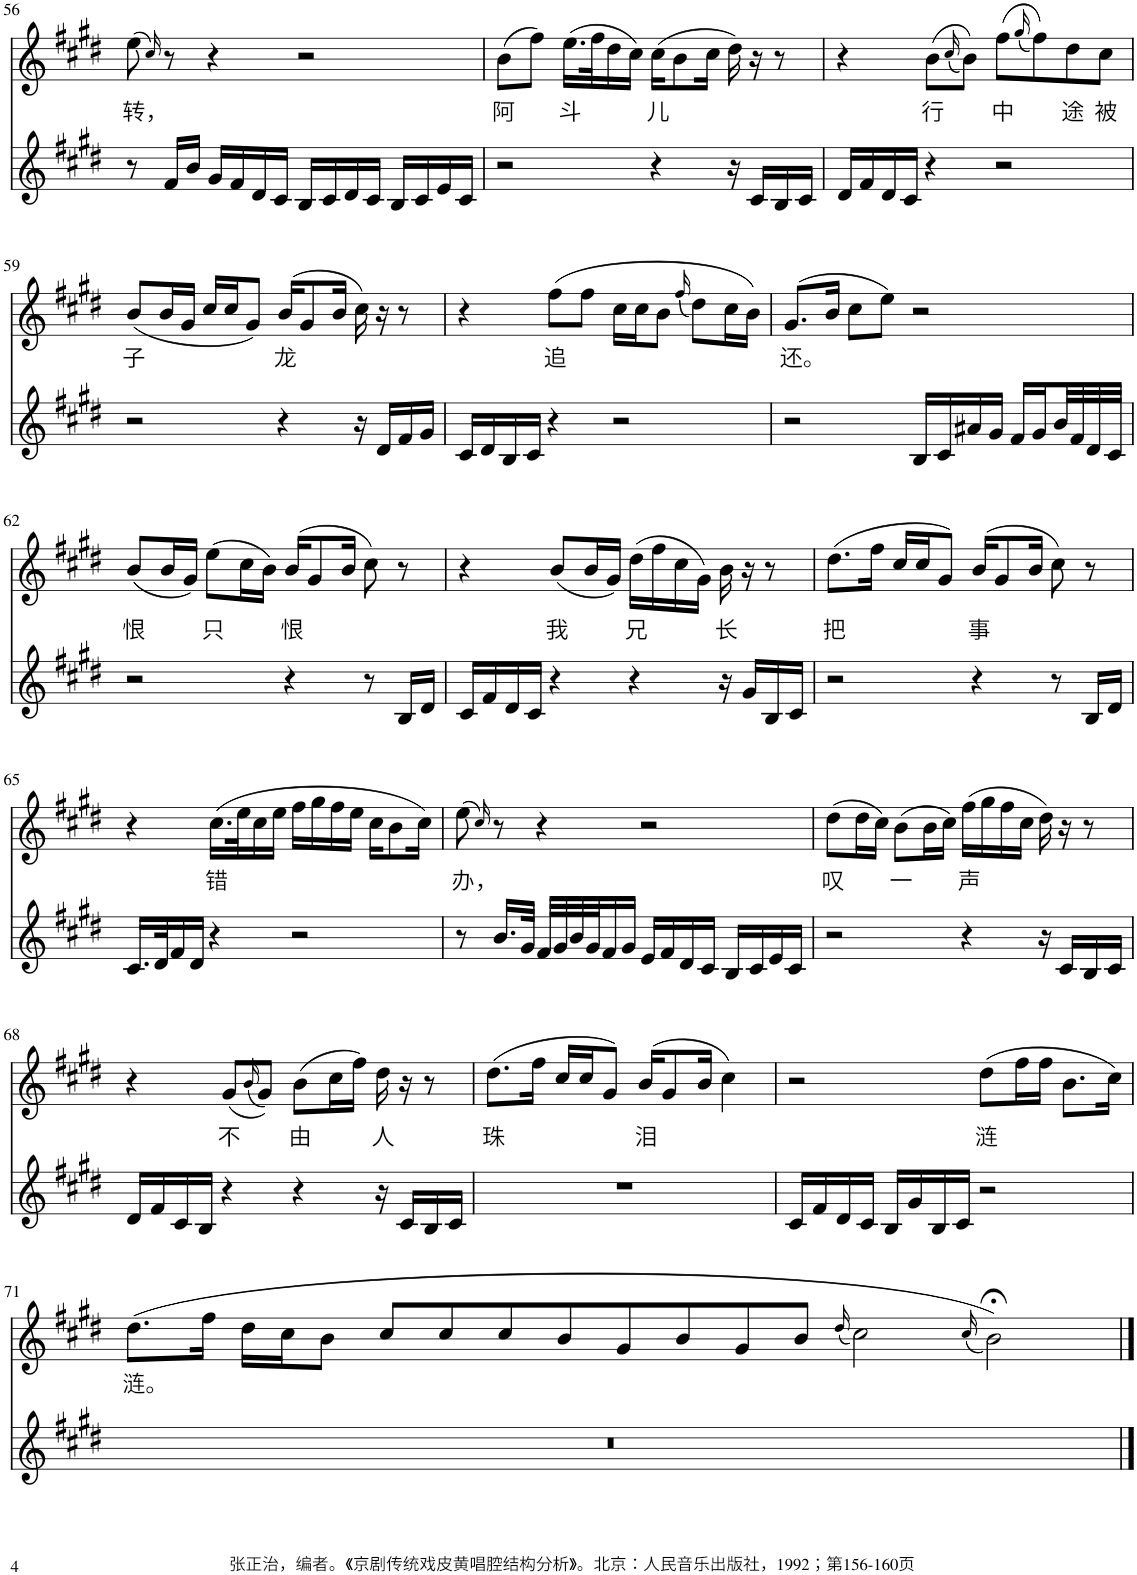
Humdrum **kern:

**kern	**kern	**text
*part2	*part1	*part1
*staff2	*staff1	*staff1
*I"Piano	*I"Piano	*
*I'Pno	*I'Pno	*
!!LO:PB:g=z
*clefG2	*clefG2	*
*k[f#c#g#d#]	*k[f#c#g#d#]	*
*M4/4	*M4/4	*
=56	=56	=56
!	!	!LO:LY:b
8r	(8ee\	转，
.	16qcc#/)	.
16f#/LL	8r	.
16b/JJ	.	.
16g#/LL	4r	.
16f#/	.	.
16d#/	.	.
16c#/JJ	.	.
16B/LL	2r	.
16c#/	.	.
16d#/	.	.
16c#/JJ	.	.
16B/LL	.	.
16c#/	.	.
16e/	.	.
16c#/JJ	.	.
=57	=57	=57
!	!	!LO:LY:b
2r	(8b\L	阿
.	8ff#\J)	.
!	!	!LO:LY:b
.	(16.ee\LL	斗
.	32ff#\K	.
.	16dd#\	.
.	16cc#\JJ)	.
!	!	!LO:LY:b
4r	(16cc#\KL	儿
.	8b\	.
.	16cc#\Jk	.
16r	16dd#\)	.
16c#/LL	16r	.
16B/	8r	.
16c#/JJ	.	.
=58	=58	=58
16d#/LL	4r	.
16f#/	.	.
16d#/	.	.
16c#/JJ	.	.
!	!	!LO:LY:b
4r	(8b\L	行
.	(16qcc#/	.
.	8b\J))	.
!	!	!LO:LY:b
2r	(8ff#\L	中
.	(16qgg#/	.
.	8ff#\))	.
!	!	!LO:LY:b
.	8dd#\	途
!	!	!LO:LY:b
.	8cc#\J	被
!!LO:LB:g=z
=59	=59	=59
!	!	!LO:LY:b
2r	(8b/L	子
.	16b/L	.
.	16g#/JJ	.
.	16cc#/LL	.
.	16cc#/J	.
.	8g#/J)	.
!	!	!LO:LY:b
4r	(16b/KL	龙
.	8g#/	.
.	16b/Jk	.
16r	16cc#\)	.
16d#/LL	16r	.
16f#/	8r	.
16g#/JJ	.	.
=60	=60	=60
16c#/LL	4r	.
16d#/	.	.
16B/	.	.
16c#/JJ	.	.
!	!	!LO:LY:b
4r	(8ff#\L	追
.	8ff#\J	.
2r	16cc#\LL	.
.	16cc#\J	.
.	8b\J	.
.	(16qff#/	.
.	8dd#\L)	.
.	16cc#\L	.
.	16b\JJ)	.
=61	=61	=61
!	!	!LO:LY:b
2r	(8.g#/L	还。
.	16b/Jk	.
.	8cc#\L	.
.	8ee\J)	.
16B/LL	2r	.
16c#/	.	.
16a#X/	.	.
16g#/JJ	.	.
16f#/LL	.	.
16g#/	.	.
32b/L	.	.
32f#/	.	.
32d#/	.	.
32c#/JJJ	.	.
!!LO:LB:g=z
=62	=62	=62
!	!	!LO:LY:b
2r	(8b/L	恨
.	16b/L	.
.	16g#/JJ)	.
!	!	!LO:LY:b
.	(8ee\L	只
.	16cc#\L	.
.	16b\JJ)	.
!	!	!LO:LY:b
4r	(16b/KL	恨
.	8g#/	.
.	16b/Jk	.
8r	8cc#\)	.
16B/LL	8r	.
16d#/JJ	.	.
=63	=63	=63
16c#/LL	4r	.
16f#/	.	.
16d#/	.	.
16c#/JJ	.	.
!	!	!LO:LY:b
4r	(8b/L	我
.	16b/L	.
.	16g#/JJ)	.
!	!	!LO:LY:b
4r	(16dd#\LL	兄
.	16ff#\	.
.	16cc#\	.
.	16g#\JJ)	.
!	!	!LO:LY:b
16r	16b\	长
16g#/LL	16r	.
16B/	8r	.
16c#/JJ	.	.
=64	=64	=64
!	!	!LO:LY:b
2r	(8.dd#\L	把
.	16ff#\Jk	.
.	16cc#/LL	.
.	16cc#/J	.
.	8g#/J)	.
!	!	!LO:LY:b
4r	(16b/KL	事
.	8g#/	.
.	16b/Jk	.
8r	8cc#\)	.
16B/LL	8r	.
16d#/JJ	.	.
!!LO:LB:g=z
=65	=65	=65
16.c#/LL	4r	.
32d#/K	.	.
16f#/	.	.
16d#/JJ	.	.
!	!	!LO:LY:b
4r	(16.cc#\LL	错
.	32ee\K	.
.	16cc#\	.
.	16ee\JJ	.
2r	16ff#\LL	.
.	16gg#\	.
.	16ff#\	.
.	16ee\JJ	.
.	16cc#\KL	.
.	8b\	.
.	16cc#\Jk)	.
=66	=66	=66
!	!	!LO:LY:b
8r	(8ee\	办，
.	16qcc#/)	.
16.b/LL	8r	.
32g#/JJk	.	.
32f#/LLL	4r	.
32g#/	.	.
32b/	.	.
32g#/J	.	.
16f#/	.	.
16g#/JJ	.	.
16e/LL	2r	.
16f#/	.	.
16d#/	.	.
16c#/JJ	.	.
16B/LL	.	.
16c#/	.	.
16e/	.	.
16c#/JJ	.	.
=67	=67	=67
!	!	!LO:LY:b
2r	(8dd#\L	叹
.	16dd#\L	.
.	16cc#\JJ)	.
!	!	!LO:LY:b
.	(8b\L	一
.	16b\L	.
.	16cc#\JJ)	.
!	!	!LO:LY:b
4r	(16ff#\LL	声
.	16gg#\	.
.	16ff#\	.
.	16cc#\JJ	.
16r	16dd#\)	.
16c#/LL	16r	.
16B/	8r	.
16c#/JJ	.	.
!!LO:LB:g=z
=68	=68	=68
16d#/LL	4r	.
16f#/	.	.
16c#/	.	.
16B/JJ	.	.
!	!	!LO:LY:b
4r	(8g#/L	不
.	(16qb/	.
.	8g#/J))	.
!	!	!LO:LY:b
4r	(8b\L	由
.	16cc#\L	.
.	16ff#\JJ)	.
!	!	!LO:LY:b
16r	16dd#\	人
16c#/LL	16r	.
16B/	8r	.
16c#/JJ	.	.
=69	=69	=69
!	!	!LO:LY:b
1r	(8.dd#\L	珠
.	16ff#\Jk	.
.	16cc#/LL	.
.	16cc#/J	.
.	8g#/J)	.
!	!	!LO:LY:b
.	(16b/KL	泪
.	8g#/	.
.	16b/Jk	.
.	4cc#\)	.
=70	=70	=70
16c#/LL	2r	.
16f#/	.	.
16d#/	.	.
16c#/JJ	.	.
16B/LL	.	.
16g#/	.	.
16B/	.	.
16c#/JJ	.	.
!	!	!LO:LY:b
2r	(8dd#\L	涟
.	16ff#\L	.
.	16ff#\JJ	.
.	8.b\L	.
.	16cc#\Jk)	.
!!LO:LB:g=z
=71	=71	=71
!	!	!LO:LY:b
1r	(8.dd#\L	涟。
.	16ff#\Jk	.
.	16dd#\LL	.
.	16cc#\J	.
.	8b\J	.
.	8cc#/L	.
.	8cc#/	.
.	8cc#/	.
.	8b/	.
1.ryy	8g#/	.
.	8b/	.
.	8g#/	.
.	8b/J	.
.	(16qdd#/	.
.	2cc#\)	.
.	(16qcc#/	.
.	2b;<\))	.
==	==	==
*-	*-	*-
